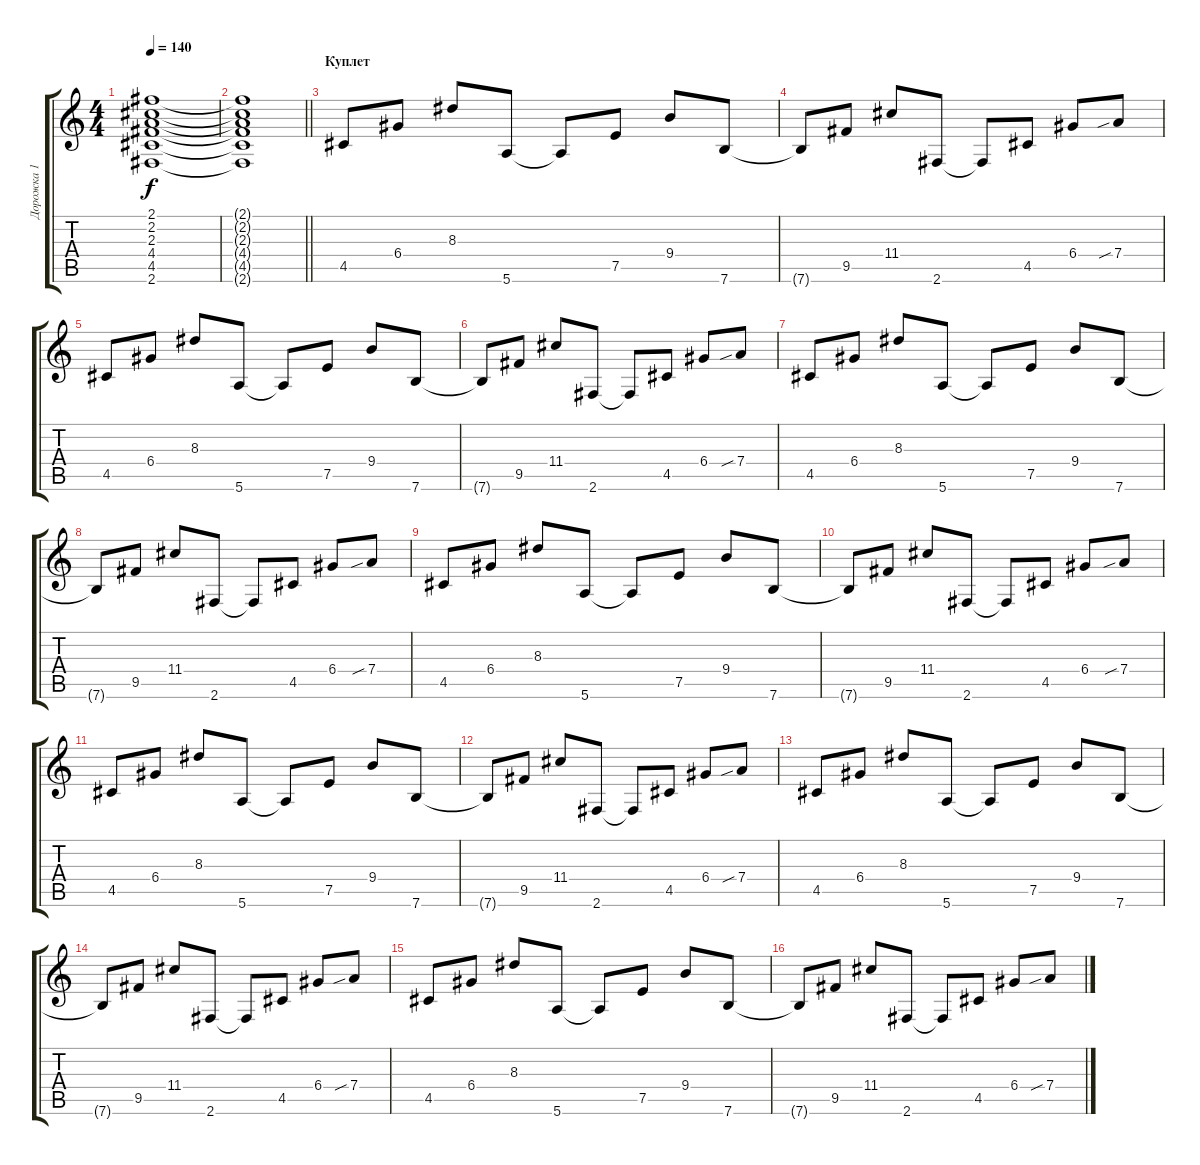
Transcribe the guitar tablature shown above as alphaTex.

\track ("Дорожка 1" "Дорожка 1") {instrument acousticguitarsteel}
\staff {score tabs}
\tuning (E4 B3 G3 D3 A2 E2) {hide}
\ts (4 4)
\tempo 140
\clef g2
\ks c
(2.1 2.2 2.3 4.4 4.5 2.6).1{dy f} |
\barLineRight lightlight
(2.1{t} 2.2{t} 2.3{t} 4.4{t} 4.5{t} 2.6{t}).1 |
\section ("" "Куплет")
4.5.8 6.4.8 8.3.8 5.6.8 5.6{t}.8 7.5.8 9.4.8 7.6.8 |
7.6{t}.8 9.5.8 11.4.8 2.6.8 2.6{t}.8 4.5.8 6.4.8 7.4{sib}.8 |
4.5.8 6.4.8 8.3.8 5.6.8 5.6{t}.8 7.5.8 9.4.8 7.6.8 |
7.6{t}.8 9.5.8 11.4.8 2.6.8 2.6{t}.8 4.5.8 6.4.8 7.4{sib}.8 |
4.5.8 6.4.8 8.3.8 5.6.8 5.6{t}.8 7.5.8 9.4.8 7.6.8 |
7.6{t}.8 9.5.8 11.4.8 2.6.8 2.6{t}.8 4.5.8 6.4.8 7.4{sib}.8 |
4.5.8 6.4.8 8.3.8 5.6.8 5.6{t}.8 7.5.8 9.4.8 7.6.8 |
7.6{t}.8 9.5.8 11.4.8 2.6.8 2.6{t}.8 4.5.8 6.4.8 7.4{sib}.8 |
4.5.8 6.4.8 8.3.8 5.6.8 5.6{t}.8 7.5.8 9.4.8 7.6.8 |
7.6{t}.8 9.5.8 11.4.8 2.6.8 2.6{t}.8 4.5.8 6.4.8 7.4{sib}.8 |
4.5.8 6.4.8 8.3.8 5.6.8 5.6{t}.8 7.5.8 9.4.8 7.6.8 |
7.6{t}.8 9.5.8 11.4.8 2.6.8 2.6{t}.8 4.5.8 6.4.8 7.4{sib}.8 |
4.5.8 6.4.8 8.3.8 5.6.8 5.6{t}.8 7.5.8 9.4.8 7.6.8 |
7.6{t}.8 9.5.8 11.4.8 2.6.8 2.6{t}.8 4.5.8 6.4.8 7.4{sib}.8
